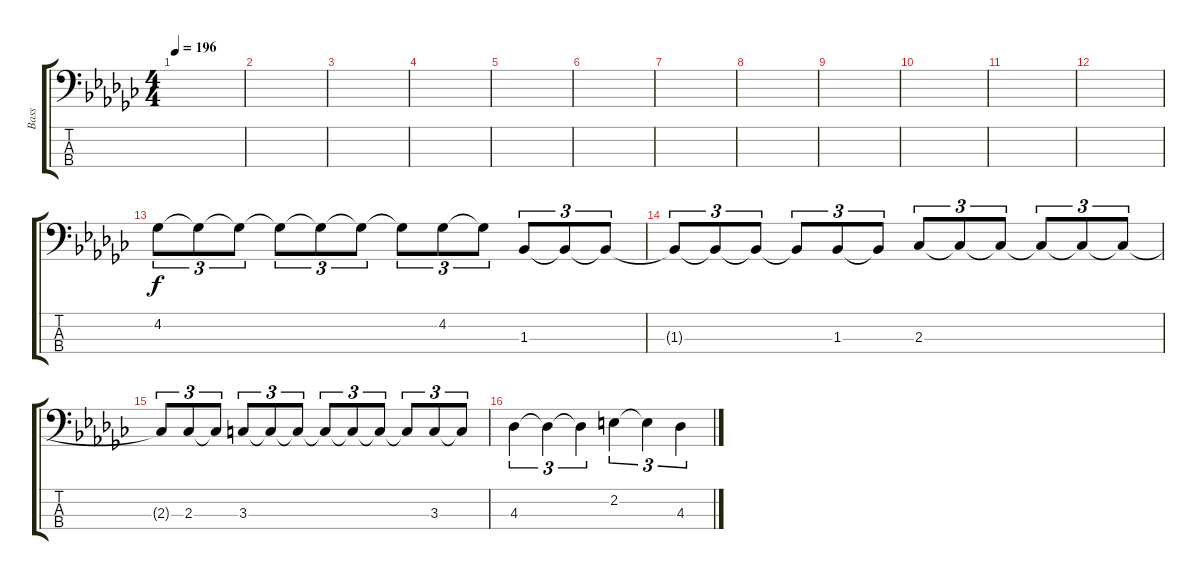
\track ("Bass" "Bass") {instrument electricbassfinger}
\staff {score tabs}
\tuning (G2 D2 A1 E1) {hide}
\ts (4 4)
\tempo 196
\clef f4
\ks gb
|
|
|
|
|
|
|
|
|
|
|
|
4.2.8{tu (3 2)} 4.2{t}.8{tu (3 2)} 4.2{t}.8{tu (3 2)} 4.2{t}.8{tu (3 2)} 4.2{t}.8{tu (3 2)} 4.2{t}.8{tu (3 2)} 4.2{t}.8{tu (3 2)} 4.2.8{tu (3 2)} 4.2{t}.8{tu (3 2)} 1.3.8{tu (3 2)} 1.3{t}.8{tu (3 2)} 1.3{t}.8{tu (3 2)} |
1.3{t}.8{tu (3 2)} 1.3{t}.8{tu (3 2)} 1.3{t}.8{tu (3 2)} 1.3{t}.8{tu (3 2)} 1.3.8{tu (3 2)} 1.3{t}.8{tu (3 2)} 2.3.8{tu (3 2)} 2.3{t}.8{tu (3 2)} 2.3{t}.8{tu (3 2)} 2.3{t}.8{tu (3 2)} 2.3{t}.8{tu (3 2)} 2.3{t}.8{tu (3 2)} |
2.3{t}.8{tu (3 2)} 2.3.8{tu (3 2)} 2.3{t}.8{tu (3 2)} 3.3.8{tu (3 2)} 3.3{t}.8{tu (3 2)} 3.3{t}.8{tu (3 2)} 3.3{t}.8{tu (3 2)} 3.3{t}.8{tu (3 2)} 3.3{t}.8{tu (3 2)} 3.3{t}.8{tu (3 2)} 3.3.8{tu (3 2)} 3.3{t}.8{tu (3 2)} |
4.3.4{tu (3 2)} 4.3{t}.4{tu (3 2)} 4.3{t}.4{tu (3 2)} 2.2.4{tu (3 2)} 2.2{t}.4{tu (3 2)} 4.3.4{tu (3 2)}
